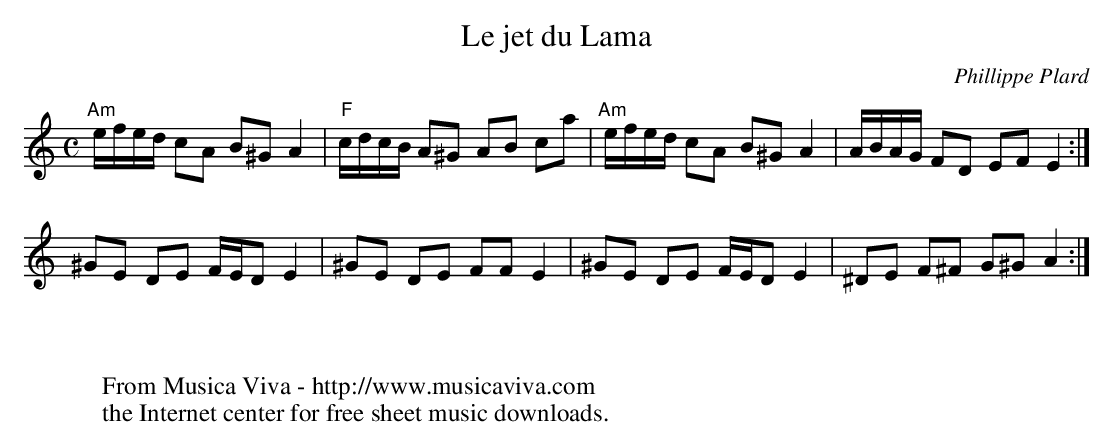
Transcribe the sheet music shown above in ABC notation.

X:1
T:Le jet du Lama
C:Phillippe Plard
M:C
L:1/8
K:Am
"Am"e/f/e/d/ cA B^G A2|"F"c/d/c/B/ A^G AB ca|\
"Am"e/f/e/d/ cA B^G A2|A/B/A/G/ FD EF E2:|
^GE DE F/E/D E2|^GE DE FF E2|^GE DE F/E/D E2|^DE F^F G^G A2:|
W:
W:
W:  From Musica Viva - http://www.musicaviva.com
W:  the Internet center for free sheet music downloads.
